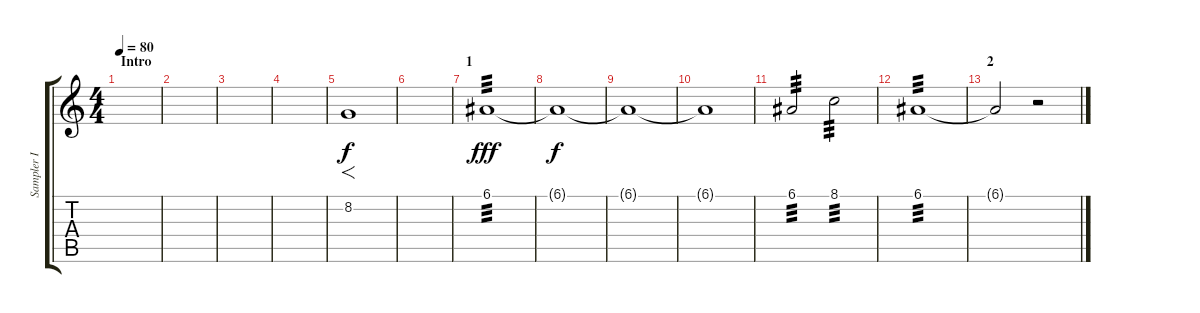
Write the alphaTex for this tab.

\track ("Sampler I" "Sampler I") {instrument lead1square}
\staff {score tabs}
\tuning (E4 B3 G3 D3 A2 E2) {hide}
\ts (4 4)
\section ("" "Intro")
\tempo 80
\clef g2
\ks c
|
|
|
|
8.2.1{f} |
|
\section ("" "1")
6.1.1{tp 3 dy fff instrument pad3polysynth} |
6.1{t}.1{dy f volume 8} |
6.1{t}.1{volume 6} |
6.1{t}.1{volume 4} |
6.1.2{tp 3 volume 10 instrument pad3polysynth} 8.1.2{tp 3} |
6.1.1{tp 3} |
\section ("" "2")
6.1{t}.2 r.2
